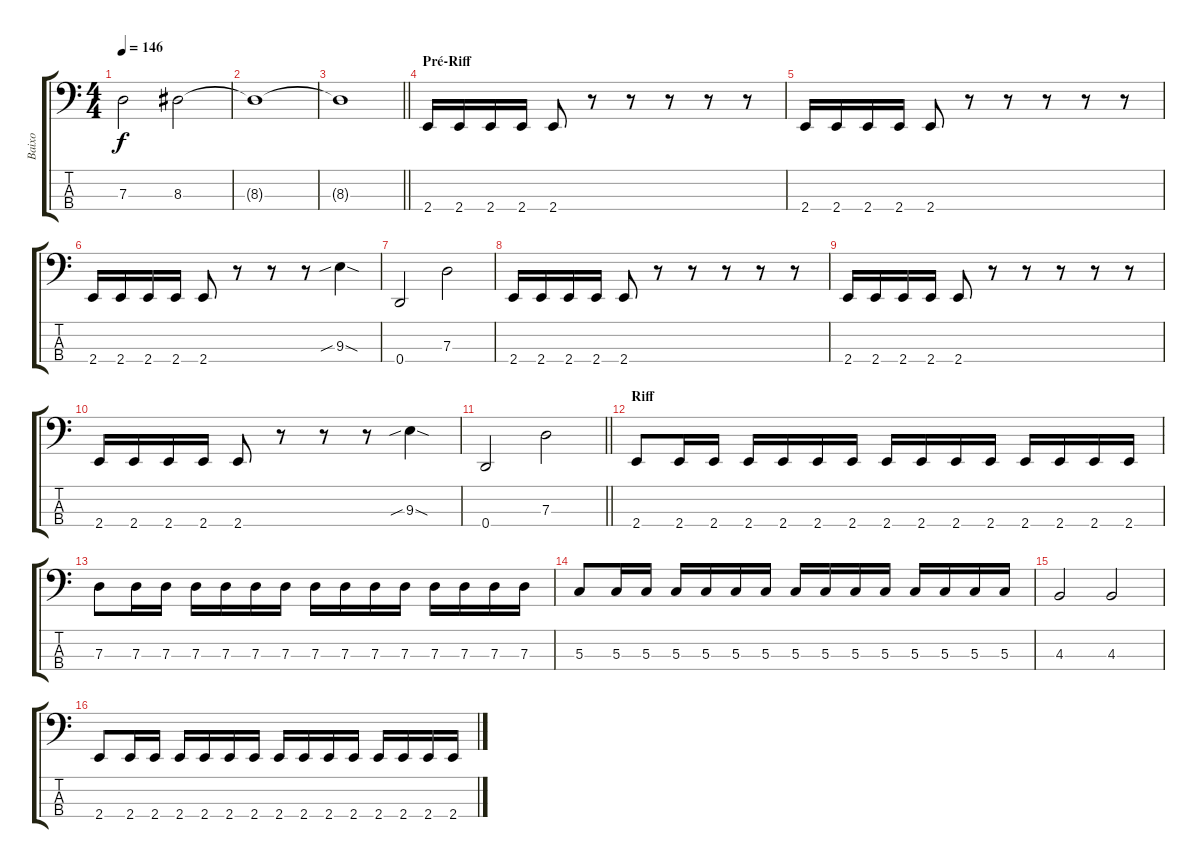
\track ("Baixo" "Baixo") {instrument electricbassfinger}
\staff {score tabs}
\tuning (F2 C2 G1 D1) {hide}
\ts (4 4)
\tempo 146
\clef f4
\ks c
7.3.2{dy f} 8.3.2 |
8.3{t}.1 |
\barLineRight lightlight
8.3{t}.1 |
\section ("" "Pré-Riff")
2.4.16 2.4.16 2.4.16 2.4.16 2.4.8 r.8 r.8 r.8 r.8 r.8 |
2.4.16 2.4.16 2.4.16 2.4.16 2.4.8 r.8 r.8 r.8 r.8 r.8 |
2.4.16 2.4.16 2.4.16 2.4.16 2.4.8 r.8 r.8 r.8 9.3{sib sod}.4 |
0.4.2 7.3.2 |
2.4.16 2.4.16 2.4.16 2.4.16 2.4.8 r.8 r.8 r.8 r.8 r.8 |
2.4.16 2.4.16 2.4.16 2.4.16 2.4.8 r.8 r.8 r.8 r.8 r.8 |
2.4.16 2.4.16 2.4.16 2.4.16 2.4.8 r.8 r.8 r.8 9.3{sib sod}.4 |
\barLineRight lightlight
0.4.2 7.3.2 |
\section ("" "Riff")
2.4.8 2.4.16 2.4.16 2.4.16 2.4.16 2.4.16 2.4.16 2.4.16 2.4.16 2.4.16 2.4.16 2.4.16 2.4.16 2.4.16 2.4.16 |
7.3.8 7.3.16 7.3.16 7.3.16 7.3.16 7.3.16 7.3.16 7.3.16 7.3.16 7.3.16 7.3.16 7.3.16 7.3.16 7.3.16 7.3.16 |
5.3.8 5.3.16 5.3.16 5.3.16 5.3.16 5.3.16 5.3.16 5.3.16 5.3.16 5.3.16 5.3.16 5.3.16 5.3.16 5.3.16 5.3.16 |
4.3.2 4.3.2 |
2.4.8 2.4.16 2.4.16 2.4.16 2.4.16 2.4.16 2.4.16 2.4.16 2.4.16 2.4.16 2.4.16 2.4.16 2.4.16 2.4.16 2.4.16
